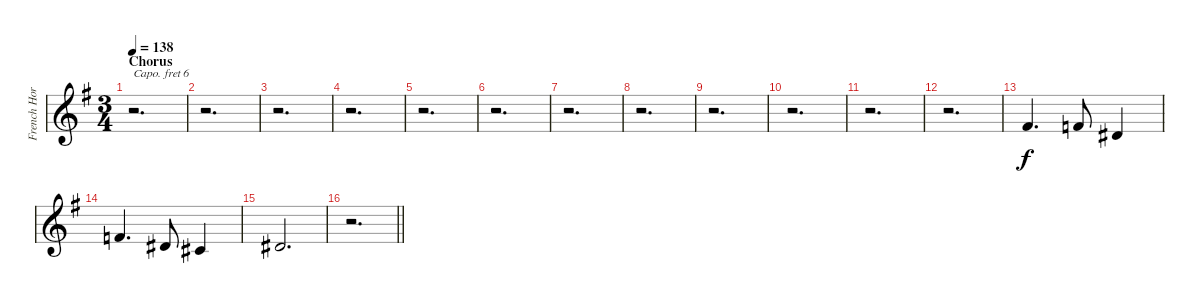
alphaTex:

\track ("French Horns in F" "French Hor") {instrument frenchhorn}
\staff {score}
\capo 6
\tuning (Eb4 Bb3 Gb3 Db3 Ab2 Eb2) {hide}
\ts (3 4)
\section ("" "Chorus")
\tempo 138
\clef g2
\ks eminor
r.2{d dy mf} |
r.2{d} |
r.2{d} |
r.2{d} |
r.2{d} |
r.2{d} |
r.2{d} |
r.2{d} |
r.2{d} |
r.2{d} |
r.2{d} |
r.2{d} |
2.2.4{d dy f} 1.2.8 3.3.4 |
1.2.4{d} 3.3.8 1.3.4 |
3.3.2{d} |
\barLineRight lightlight
r.2{d}
